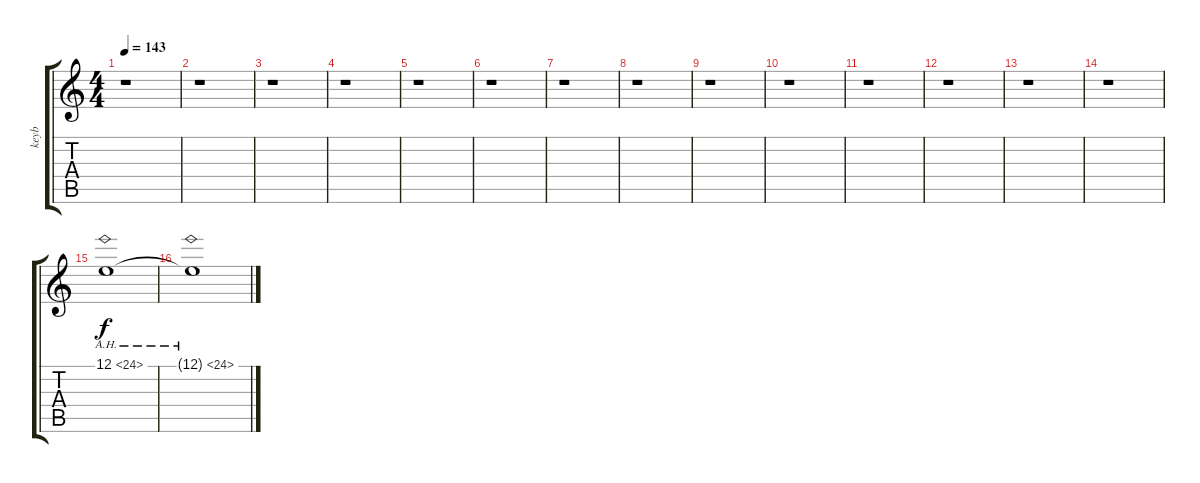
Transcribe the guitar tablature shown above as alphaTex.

\track ("keyb" "keyb") {instrument stringensemble1}
\staff {score tabs}
\tuning (E4 B3 G3 D3 A2 E2) {hide}
\ts (4 4)
\tempo 143
\clef g2
\ks c
r.1{dy f} |
r.1 |
r.1 |
r.1 |
r.1 |
r.1 |
r.1 |
r.1 |
r.1 |
r.1 |
r.1 |
r.1 |
r.1 |
r.1 |
12.1{ah 12}.1 |
12.1{ah 12 t}.1
